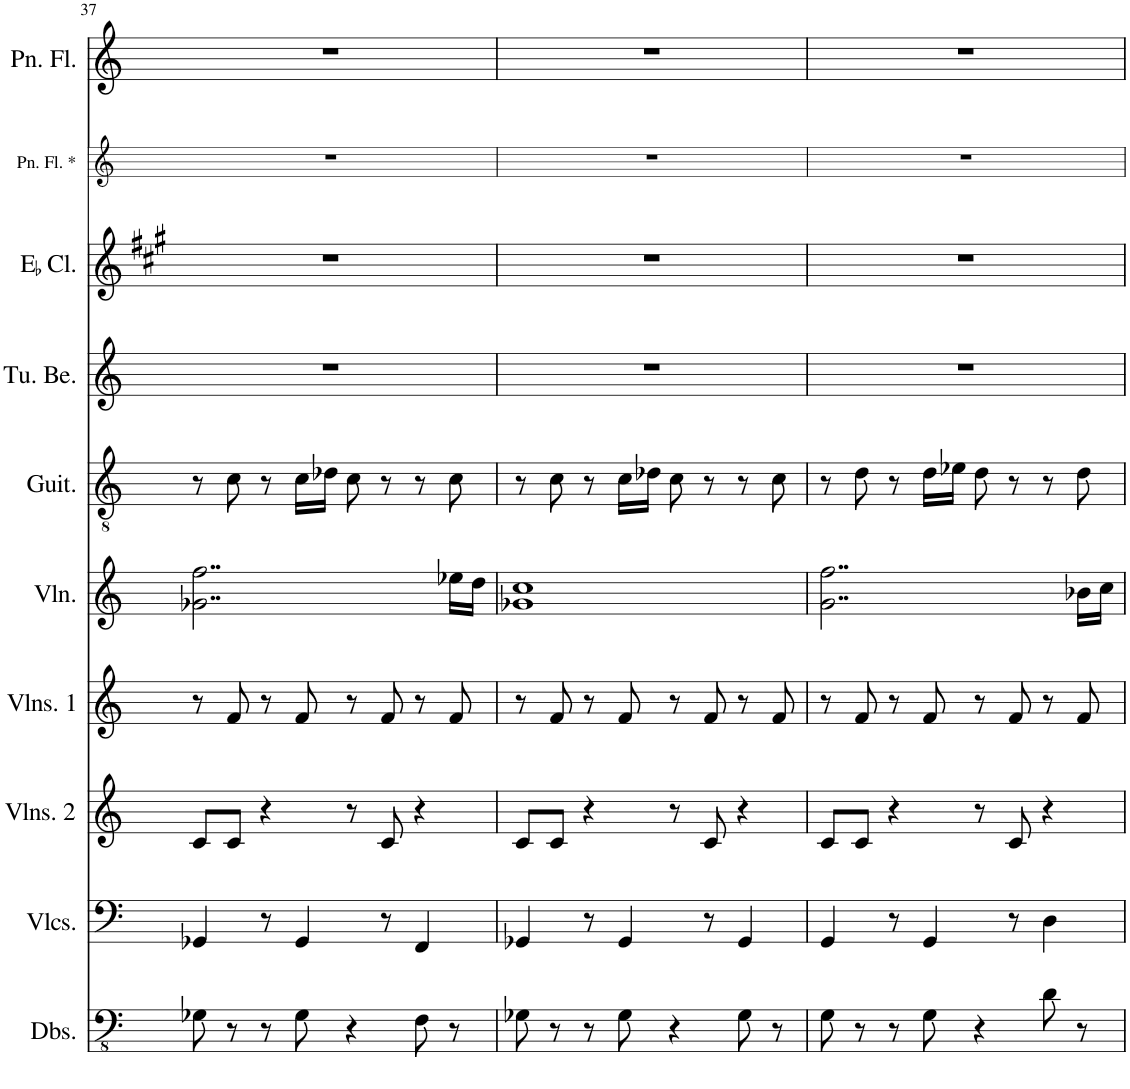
**kern	**kern	**kern	**kern	**kern	**kern	**kern	**kern	**kern	**kern
*part10	*part9	*part8	*part7	*part6	*part5	*part4	*part3	*part2	*part1
*staff10	*staff9	*staff8	*staff7	*staff6	*staff5	*staff4	*staff3	*staff2	*staff1
*I"Double Basses	*I"Violoncellos	*I"Violins 2	*I"Violins 1	*I"Violin	*I"Guitar	*I"Tubular Bells	*I"EaccidentalFlat Clarinet	*I"Pan Flute (effects)	*I"Pan Flute
*I'Dbs.	*I'Vlcs.	*I'Vlns. 2	*I'Vlns. 1	*I'Vln.	*I'Guit.	*I'Tu. Be.	*I'EaccidentalFlat Cl.	*I'Pn. Fl. *	*I'Pn. Fl.
!!LO:PB:g=z
*clefFv4	*clefF4	*clefG2	*clefG2	*clefG2	*clefGv2	*clefG2	*clefG2	*clefG2	*clefG2
*	*	*	*	*	*	*	*Trd-2c-3	*	*
*k[]	*k[]	*k[]	*k[]	*k[]	*k[]	*k[]	*k[f#c#g#]	*k[]	*k[]
*M4/4	*M4/4	*M4/4	*M4/4	*M4/4	*M4/4	*M4/4	*M4/4	*M4/4	*M4/4
=37	=37	=37	=37	=37	=37	=37	=37	=37	=37
8GG-X'\	4GG-X/	8c'/L	8r	2..g-X\ 2..ff\	8r	1r	1r	1r	1r
8r	.	8c'/J	8f'/	.	8c\	.	.	.	.
8r	8r	4r	8r	.	8r	.	.	.	.
8GG-'\	4GG-/	.	8f'/	.	16c\LL	.	.	.	.
.	.	.	.	.	16d-X\JJ	.	.	.	.
4r	.	8r	8r	.	8c\	.	.	.	.
.	8r	8c'/	8f'/	.	8r	.	.	.	.
8FF'\	4FF/	4r	8r	.	8r	.	.	.	.
8r	.	.	8f'/	16ee-X\LL	8c\	.	.	.	.
.	.	.	.	16dd\JJ	.	.	.	.	.
=38	=38	=38	=38	=38	=38	=38	=38	=38	=38
8GG-X'\	4GG-X/	8c'/L	8r	1g-X 1cc	8r	1r	1r	1r	1r
8r	.	8c'/J	8f'/	.	8c\	.	.	.	.
8r	8r	4r	8r	.	8r	.	.	.	.
8GG-'\	4GG-/	.	8f'/	.	16c\LL	.	.	.	.
.	.	.	.	.	16d-X\JJ	.	.	.	.
4r	.	8r	8r	.	8c\	.	.	.	.
.	8r	8c'/	8f'/	.	8r	.	.	.	.
8GG-'\	4GG-/	4r	8r	.	8r	.	.	.	.
8r	.	.	8f'/	.	8c\	.	.	.	.
=39	=39	=39	=39	=39	=39	=39	=39	=39	=39
8GG'\	4GG/	8c'/L	8r	2..g\ 2..ff\	8r	1r	1r	1r	1r
8r	.	8c'/J	8f'/	.	8d\	.	.	.	.
8r	8r	4r	8r	.	8r	.	.	.	.
8GG'\	4GG/	.	8f'/	.	16d\LL	.	.	.	.
.	.	.	.	.	16e-X\JJ	.	.	.	.
4r	.	8r	8r	.	8d\	.	.	.	.
.	8r	8c'/	8f'/	.	8r	.	.	.	.
8D'\	4D\	4r	8r	.	8r	.	.	.	.
8r	.	.	8f'/	16b-X\LL	8d\	.	.	.	.
.	.	.	.	16cc\JJ	.	.	.	.	.
=	=	=	=	=	=	=	=	=	=
*-	*-	*-	*-	*-	*-	*-	*-	*-	*-
